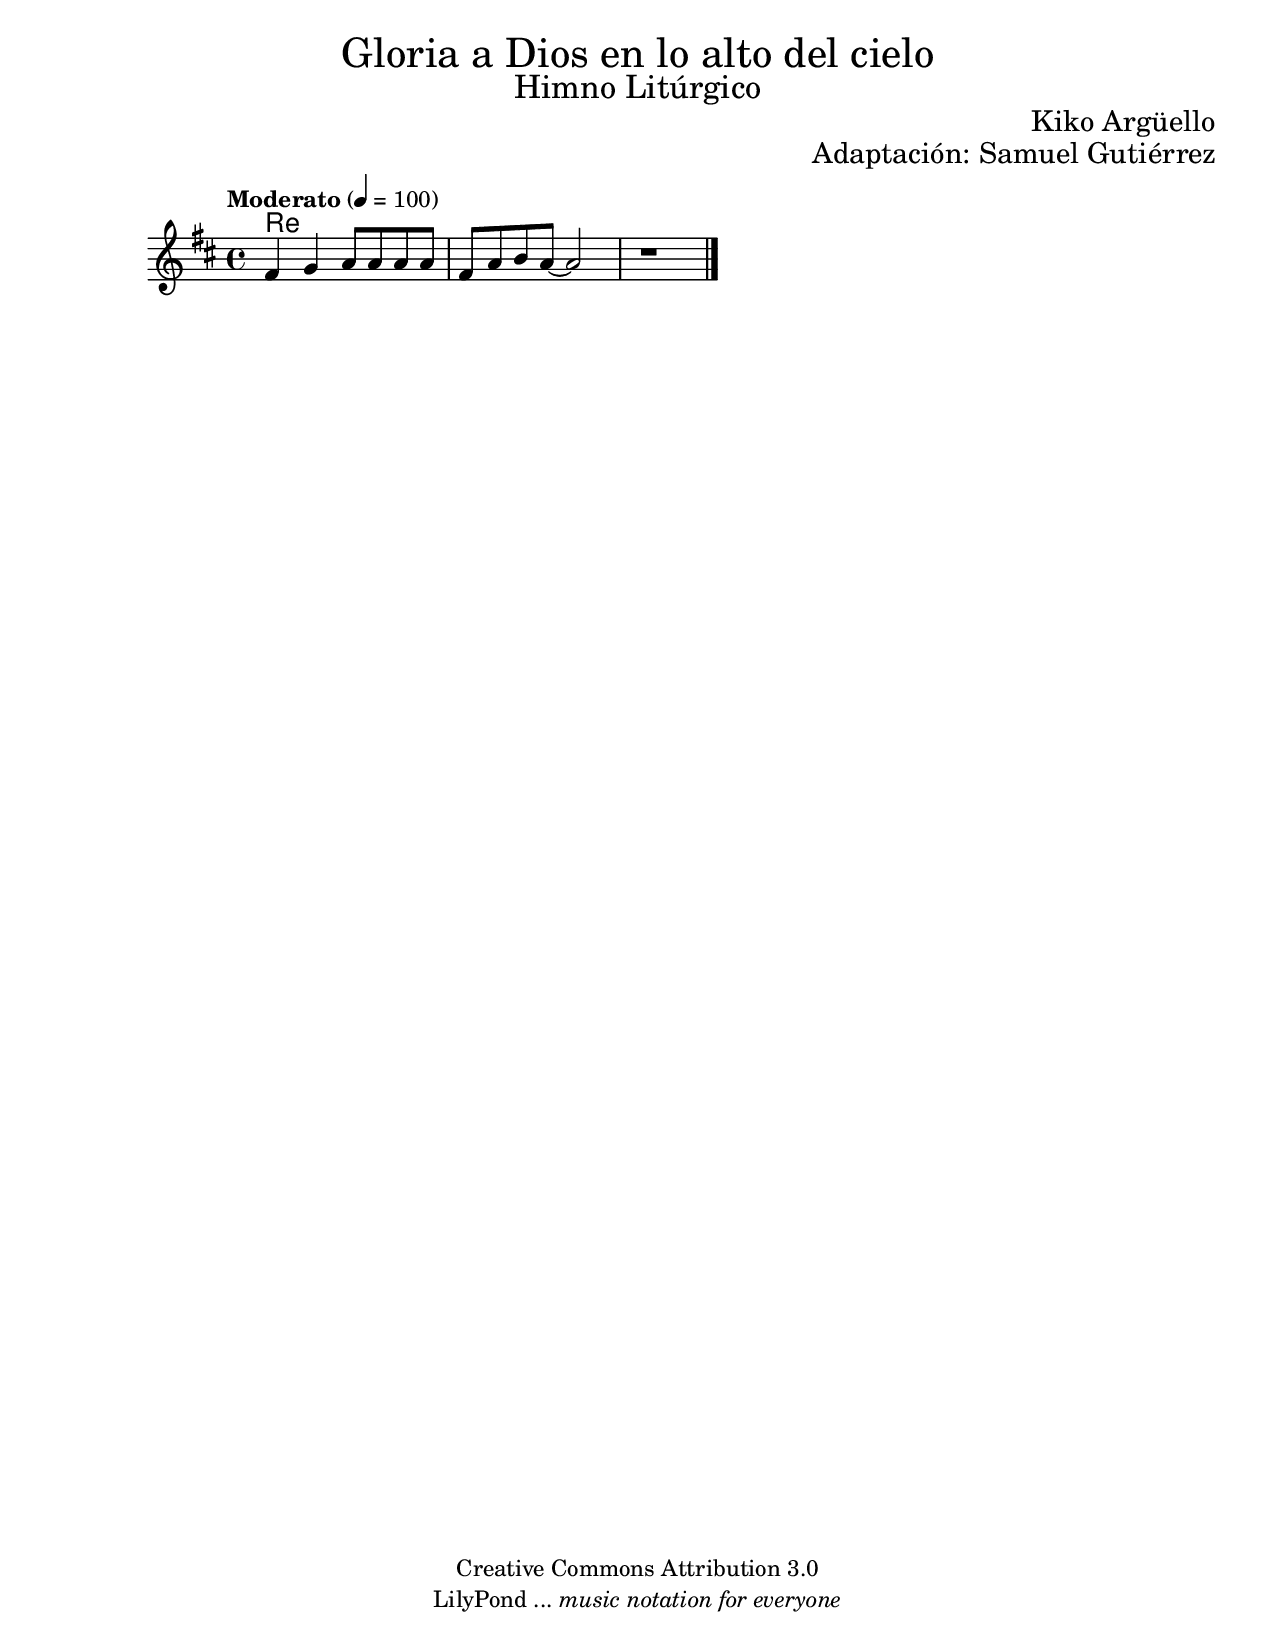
% Created on Mon Apr 18 22:51:51 CST 2011
% by search.sam@

\version "2.23.2"

%#(set-global-staff-size 18)

\markup { \fill-line { \center-column { \fontsize #5 "Gloria a Dios en lo alto del cielo" \fontsize #3 "Himno Litúrgico" } } }
\markup { \fill-line { " " \center-column { \fontsize #2 "Kiko Argüello" } } }
\markup { \fill-line { "" \right-column { \fontsize #2 "Adaptación: Samuel Gutiérrez"  } } }

\header {
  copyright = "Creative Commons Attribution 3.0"
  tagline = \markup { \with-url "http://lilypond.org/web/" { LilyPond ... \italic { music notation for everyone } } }
  breakbefore = ##t
}

casa = \new Staff {

  \set PianoStaff.midiInstrument = #"trupet"
  \tempo "Moderato" 4 = 100

  \clef treble
  \time 4/4
  \key d \major

  \relative c' {

    fis4 g4 a8 a8 a8 a8 | %1
    fis8 a8 b8 a8~ a2 r1 |%2

    \bar "|."
  }
}

armonias = \new ChordNames {

  \set chordChanges = ##t
  \italianChords

  \chordmode {
    d1
  }
}

\score {
  <<
    \armonias
    \casa
  >>
  \midi {
  }
  \layout {
  }
}

\paper {
  #(set-paper-size "letter")
}

%{
convert-ly (GNU LilyPond) 2.19.37  convert-ly: Procesando «»...
Aplicando la conversión: 2.15.7, 2.15.9, 2.15.10, 2.15.16, 2.15.17,
2.15.18, 2.15.19, 2.15.20, 2.15.25, 2.15.32, 2.15.39, 2.15.40,
2.15.42, 2.15.43, 2.16.0, 2.17.0, 2.17.4, 2.17.5, 2.17.6, 2.17.11,
2.17.14, 2.17.15, 2.17.18, 2.17.19, 2.17.20, 2.17.25, 2.17.27,
2.17.29, 2.17.97, 2.18.0, 2.19.2, 2.19.7, 2.19.11, 2.19.16, 2.19.22,
2.19.24, 2.19.28, 2.19.29, 2.19.32
%}


%{
convert-ly (GNU LilyPond) 2.19.49  convert-ly: Procesando «»...
Aplicando la conversión: 2.19.40, 2.19.46, 2.19.49
%}


%{
convert-ly (GNU LilyPond) 2.19.83  convert-ly: Procesando «»...
Aplicando la conversión: 2.19.80
%}
